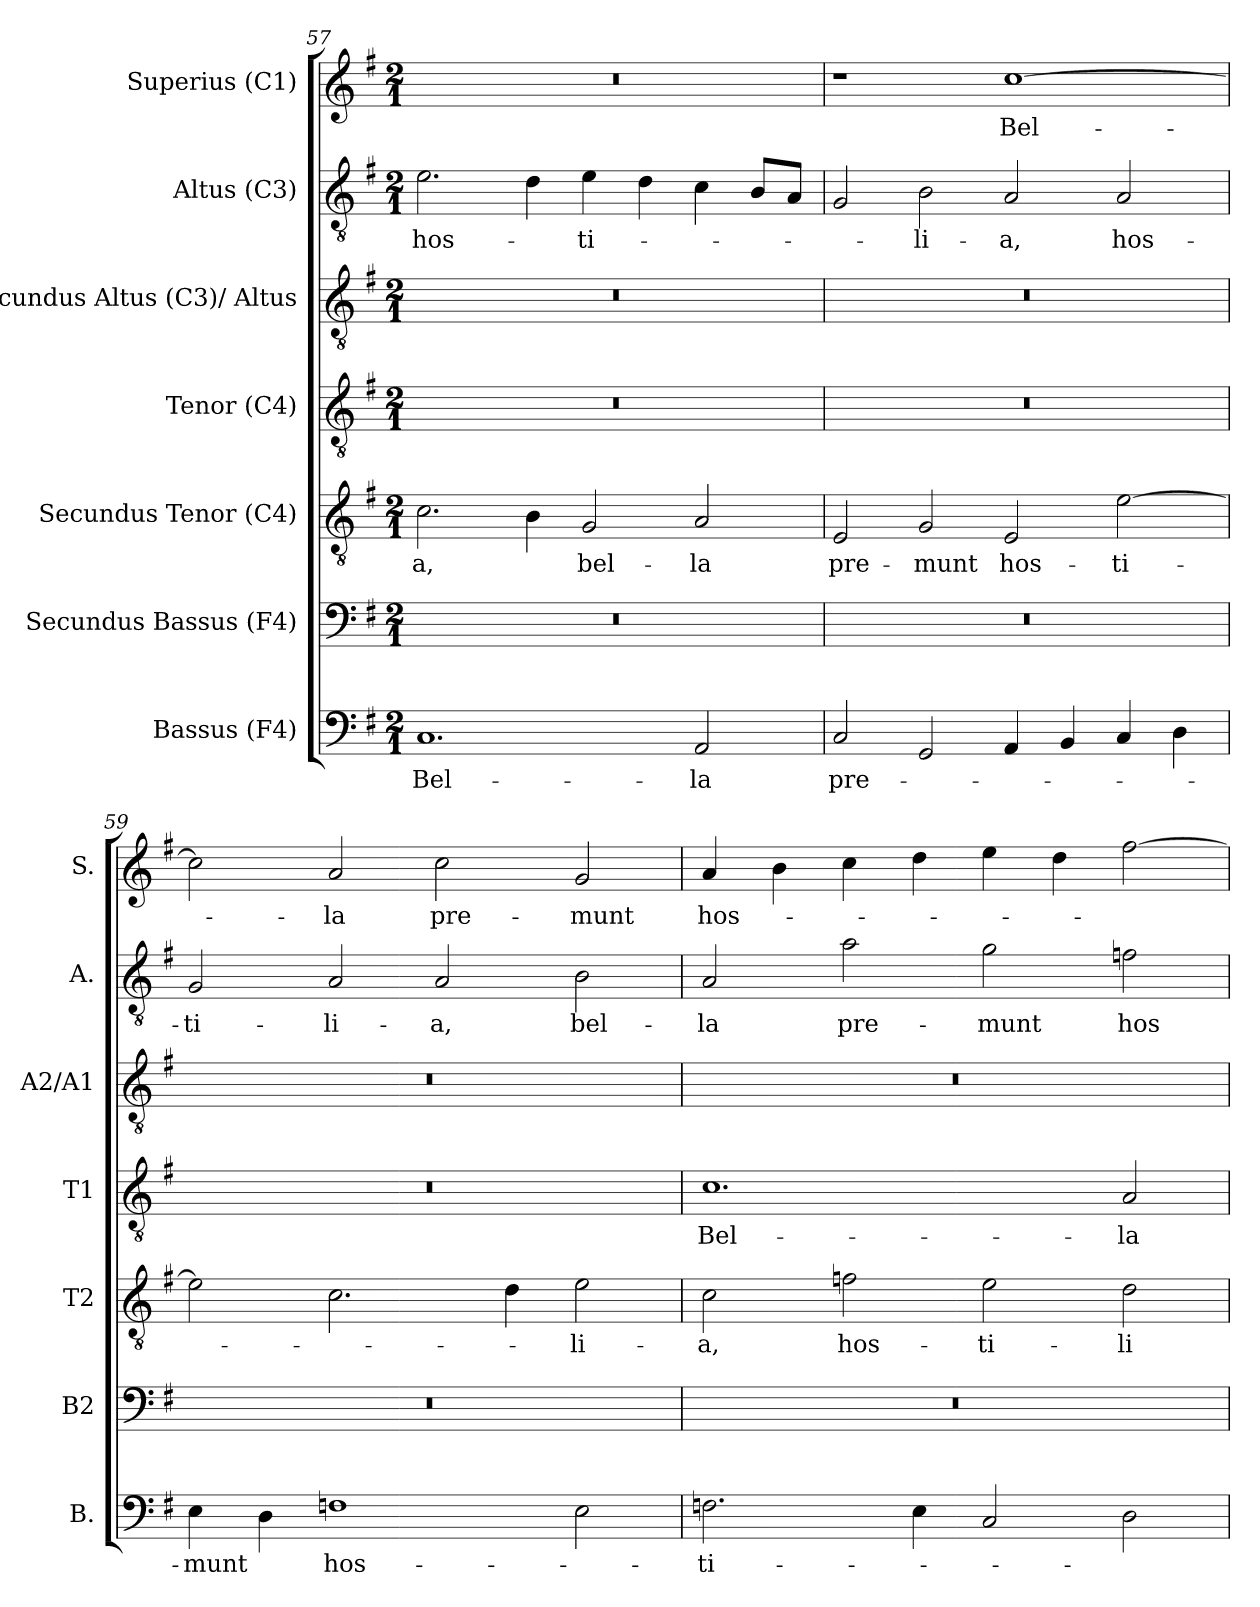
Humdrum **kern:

**kern	**text	**kern	**kern	**text	**kern	**text	**kern	**kern	**text	**kern	**text
*part7	*part7	*part6	*part5	*part5	*part4	*part4	*part3	*part2	*part2	*part1	*part1
*staff7	*staff7	*staff6	*staff5	*staff5	*staff4	*staff4	*staff3	*staff2	*staff2	*staff1	*staff1
*I"Bassus (F4)	*	*I"Secundus Bassus (F4)	*I"Secundus Tenor (C4)	*	*I"Tenor (C4)	*	*I"Secundus Altus (C3)/ Altus	*I"Altus (C3)	*	*I"Superius (C1)	*
*I'B.	*	*I'B2	*I'T2	*	*I'T1	*	*I'A2/A1	*I'A.	*	*I'S.	*
*clefF4	*	*clefF4	*clefGv2	*	*clefGv2	*	*clefGv2	*clefGv2	*	*clefG2	*
*	*	*	*	*	*ITrd7c12	*	*	*	*	*	*
*k[f#]	*	*k[f#]	*k[f#]	*	*k[f#]	*	*k[f#]	*k[f#]	*	*k[f#]	*
*G:	*	*G:	*G:	*	*G:	*	*G:	*G:	*	*G:	*
*M2/1	*	*M2/1	*M2/1	*	*M2/1	*	*M2/1	*M2/1	*	*M2/1	*
=57	=57	=57	=57	=57	=57	=57	=57	=57	=57	=57	=57
!	!LO:LY:b:color=#000000	!LO:N:vis=1	!	!	!	!	!	!	!	!	!
!	!	!	!	!LO:LY:b:color=#000000	!LO:N:vis=1	!	!LO:N:vis=1	!	!	!	!
!	!	!	!	!	!	!	!	!	!LO:LY:b:color=#000000	!LO:N:vis=1	!
1.Ci	Bel-	0r	2.ci\	-a,	0r	.	0r	2.ei\	hos-	0r	.
.	.	.	4Bi\	.	.	.	.	4di\	.	.	.
!	!	!	!	!LO:LY:b:color=#000000	!	!	!	!	!	!	!
!	!	!	!	!	!	!	!	!	!LO:LY:b:color=#000000	!	!
.	.	.	2Gi/	bel-	.	.	.	4ei\	-ti-	.	.
.	.	.	.	.	.	.	.	4di\	.	.	.
!	!LO:LY:b:color=#000000	!	!	!	!	!	!	!	!	!	!
!	!	!	!	!LO:LY:b:color=#000000	!	!	!	!	!	!	!
2AAi/	-la	.	2Ai/	-la	.	.	.	4ci\	.	.	.
.	.	.	.	.	.	.	.	8Bi/L	.	.	.
.	.	.	.	.	.	.	.	8Ai/J	.	.	.
=58	=58	=58	=58	=58	=58	=58	=58	=58	=58	=58	=58
!	!LO:LY:b:color=#000000	!LO:N:vis=1	!	!	!	!	!	!	!	!	!
!	!	!	!	!LO:LY:b:color=#000000	!LO:N:vis=1	!	!LO:N:vis=1	!	!	!	!
2Ci/	pre-	0r	2Ei/	pre-	0r	.	0r	2Gi/	.	1r	.
!	!	!	!	!LO:LY:b:color=#000000	!	!	!	!	!	!	!
!	!	!	!	!	!	!	!	!	!LO:LY:b:color=#000000	!	!
2GGi/	.	.	2Gi/	-munt	.	.	.	2Bi\	-li-	.	.
!	!	!	!	!LO:LY:b:color=#000000	!	!	!	!	!	!	!
!	!	!	!	!	!	!	!	!	!LO:LY:b:color=#000000	!	!
!	!	!	!	!	!	!	!	!	!	!	!LO:LY:b:color=#000000
4AAi/	.	.	2Ei/	hos-	.	.	.	2Ai/	-a,	[1cci	Bel-
4BBi/	.	.	.	.	.	.	.	.	.	.	.
!	!	!	!	!LO:LY:b:color=#000000	!	!	!	!	!	!	!
!	!	!	!	!	!	!	!	!	!LO:LY:b:color=#000000	!	!
4Ci/	.	.	[2ei\	-ti-	.	.	.	2Ai/	hos-	.	.
4Di\	.	.	.	.	.	.	.	.	.	.	.
!!LO:PB:g=z
=59	=59	=59	=59	=59	=59	=59	=59	=59	=59	=59	=59
!	!LO:LY:b:color=#000000	!LO:N:vis=1	!	!	!LO:N:vis=1	!	!LO:N:vis=1	!	!	!	!
!	!	!	!	!	!	!	!	!	!LO:LY:b:color=#000000	!	!
4Ei\	-munt	0r	2ei\]	.	0r	.	0r	2Gi/	-ti-	2cci\]	.
4Di\	.	.	.	.	.	.	.	.	.	.	.
!	!LO:LY:b:color=#000000	!	!	!	!	!	!	!	!	!	!
!	!	!	!	!	!	!	!	!	!LO:LY:b:color=#000000	!	!
!	!	!	!	!	!	!	!	!	!	!	!LO:LY:b:color=#000000
1Fni	hos-	.	2.ci\	.	.	.	.	2Ai/	-li-	2ai/	-la
!	!	!	!	!	!	!	!	!	!LO:LY:b:color=#000000	!	!
!	!	!	!	!	!	!	!	!	!	!	!LO:LY:b:color=#000000
.	.	.	.	.	.	.	.	2Ai/	-a,	2cci\	pre-
.	.	.	4di\	.	.	.	.	.	.	.	.
!	!	!	!	!LO:LY:b:color=#000000	!	!	!	!	!	!	!
!	!	!	!	!	!	!	!	!	!LO:LY:b:color=#000000	!	!
!	!	!	!	!	!	!	!	!	!	!	!LO:LY:b:color=#000000
2Ei\	.	.	2ei\	-li-	.	.	.	2Bi\	bel-	2gi/	-munt
=60	=60	=60	=60	=60	=60	=60	=60	=60	=60	=60	=60
!	!LO:LY:b:color=#000000	!LO:N:vis=1	!	!	!	!	!	!	!	!	!
!	!	!	!	!LO:LY:b:color=#000000	!	!	!	!	!	!	!
!	!	!	!	!	!	!LO:LY:b:color=#000000	!LO:N:vis=1	!	!	!	!
!	!	!	!	!	!	!	!	!	!LO:LY:b:color=#000000	!	!
!	!	!	!	!	!	!	!	!	!	!	!LO:LY:b:color=#000000
2.Fi\	-ti-	0r	2ci\	-a,	1.Ci	Bel-	0r	2Ai/	-la	4ai/	hos-
.	.	.	.	.	.	.	.	.	.	4bi\	.
!	!	!	!	!LO:LY:b:color=#000000	!	!	!	!	!	!	!
!	!	!	!	!	!	!	!	!	!LO:LY:b:color=#000000	!	!
.	.	.	2fni\	hos-	.	.	.	2ai\	pre-	4cci\	.
4Ei\	.	.	.	.	.	.	.	.	.	4ddi\	.
!	!	!	!	!LO:LY:b:color=#000000	!	!	!	!	!	!	!
!	!	!	!	!	!	!	!	!	!LO:LY:b:color=#000000	!	!
2Ci/	.	.	2ei\	-ti-	.	.	.	2gi\	-munt	4eei\	.
.	.	.	.	.	.	.	.	.	.	4ddi\	.
!	!	!	!	!LO:LY:b:color=#000000	!	!	!	!	!	!	!
!	!	!	!	!	!	!LO:LY:b:color=#000000	!	!	!	!	!
!	!	!	!	!	!	!	!	!	!LO:LY:b:color=#000000	!	!
2Di\	.	.	2di\	-li-	2AAi/	-la	.	2fni\	hos-	[2ff#i\	.
=	=	=	=	=	=	=	=	=	=	=	=
*-	*-	*-	*-	*-	*-	*-	*-	*-	*-	*-	*-
